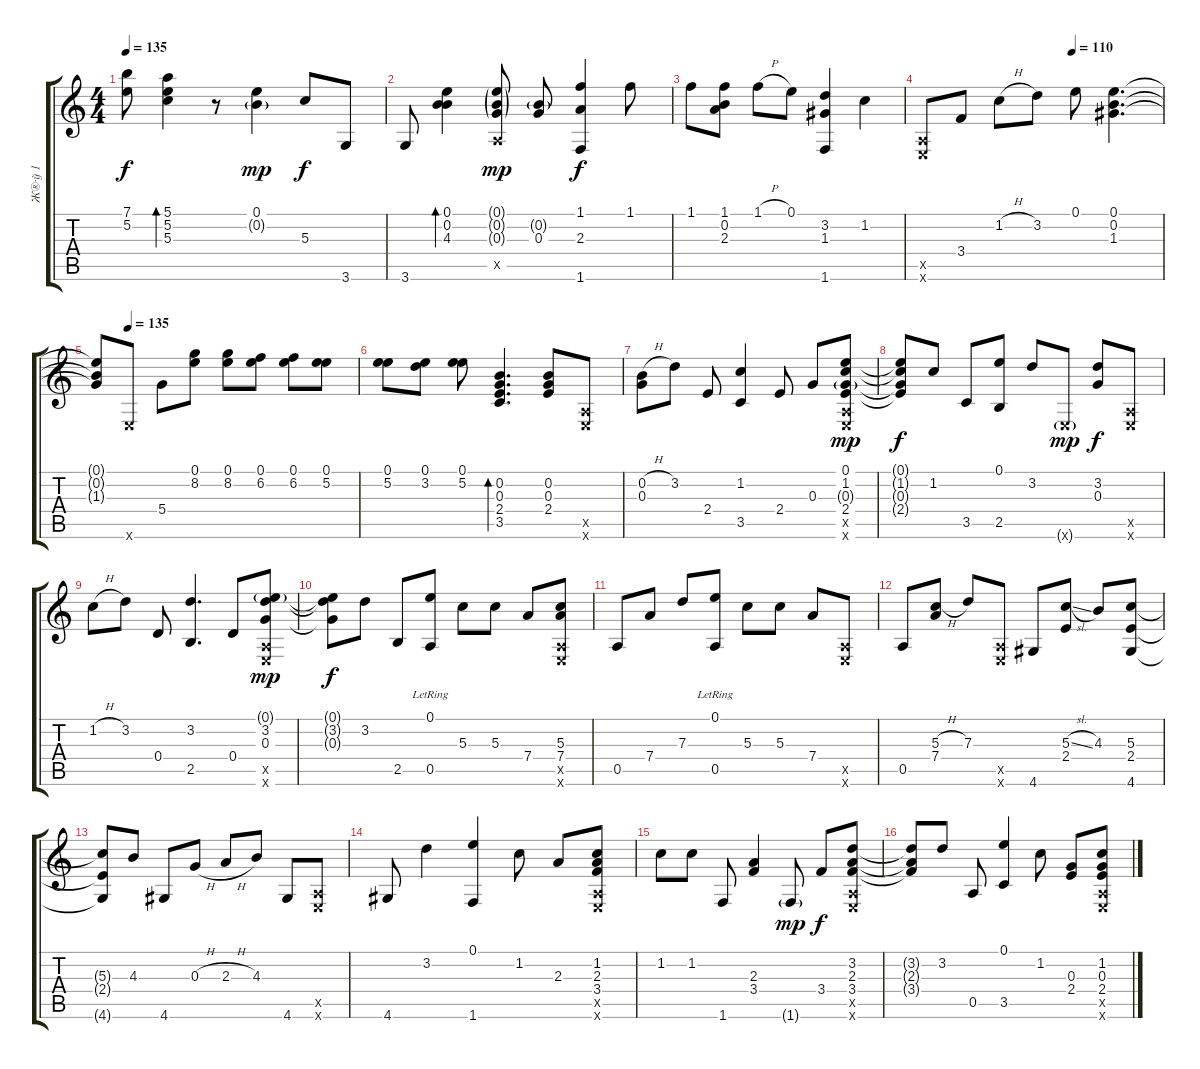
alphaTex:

\track ("Ж®·ў 1" "Ж®·ў 1") {instrument acousticguitarsteel}
\staff {score tabs}
\tuning (E4 B3 G3 D3 A2 E2) {hide}
\ts (4 4)
\tempo 135
\clef g2
\ks c
(7.1{t} 5.2{t}).8{dy f} (5.1 5.2 5.3).4{bd 240} r.8 (0.1 0.2{g}).4{dy mp} 5.3.8{dy f} 3.6.8 |
3.6.8 (0.1 0.2 4.3).4{bd 120} (0.1{g} 0.2{g} 0.3{g} 0.5{x}).8{dy mp} (0.2{g} 0.3).8 (1.1 2.3 1.6).4{dy f} 1.1.8 |
1.1.8 (1.1 0.2 2.3).8 1.1{h}.8 0.1.8 (3.2 1.3 1.6).4 1.2.4 |
\tempo (110 0.625)
(0.5{x} 0.6{x}).8 3.4.8 1.2{h}.8 3.2.8 0.1.8 (0.1 0.2 1.3).4{d} |
\tempo (135 0.125)
(0.1{t} 0.2{t} 1.3{t}).8 0.6{x}.8 5.4.8 (0.1 8.2).8 (0.1 8.2).8 (0.1 6.2).8 (0.1 6.2).8 (0.1 5.2).8 |
(0.1 5.2).8 (0.1 3.2).8 (0.1 5.2).8 (0.2 0.3 2.4 3.5).4{d bd 120} (0.2 0.3 2.4).8 (0.5{x} 0.6{x}).8 |
(0.2{h} 0.3).8 3.2.8 2.4.8 (1.2 3.5).4 2.4.8 0.3.8 (0.1 1.2 0.3{g} 2.4 0.5{x} 0.6{x}).8{dy mp} |
(0.1{t} 1.2{t} 0.3{t} 2.4{t}).8{dy f} 1.2.8 3.5.8 (0.1 2.5).8 3.2.8 0.6{g x}.8{dy mp} (3.2 0.3).8{dy f} (0.5{x} 0.6{x}).8 |
1.2{h}.8 3.2.8 0.4.8 (3.2 2.5).4{d} 0.4.8 (0.1{g} 3.2 0.3 0.5{x} 0.6{x}).8{dy mp} |
(0.1{t} 3.2{t} 0.3{t}).8{dy f} 3.2.8 2.5.8 (0.1 0.5{lr}).8 5.3.8 5.3.8 7.4.8 (5.3 7.4 0.5{x} 0.6{x}).8 |
0.5.8 7.4.8 7.3.8 (0.1 0.5{lr}).8 5.3.8 5.3.8 7.4.8 (0.5{x} 0.6{x}).8 |
0.5.8 (5.3{h} 7.4).8 7.3.8 (0.5{x} 0.6{x}).8 4.6.8 (5.3{sl} 2.4).8 4.3.8 (5.3 2.4 4.6).8 |
(5.3{t} 2.4{t} 4.6{t}).8 4.3.8 4.6.8 0.3{h}.8 2.3{h}.8 4.3.8 4.6.8 (0.5{x} 0.6{x}).8 |
4.6.8 3.2.4 (0.1 1.6).4 1.2.8 2.3.8 (1.2 2.3 3.4 0.5{x} 0.6{x}).8 |
1.2.8 1.2.8 1.6.8 (2.3 3.4).4 1.6{g}.8{dy mp} 3.4.8{dy f} (3.2 2.3 3.4 0.5{x} 0.6{x}).8 |
(3.2{t} 2.3{t} 3.4{t}).8 3.2.8 0.5.8 (0.1 3.5).4 1.2.8 (0.3 2.4).8 (1.2 0.3 2.4 0.5{x} 0.6{x}).8
